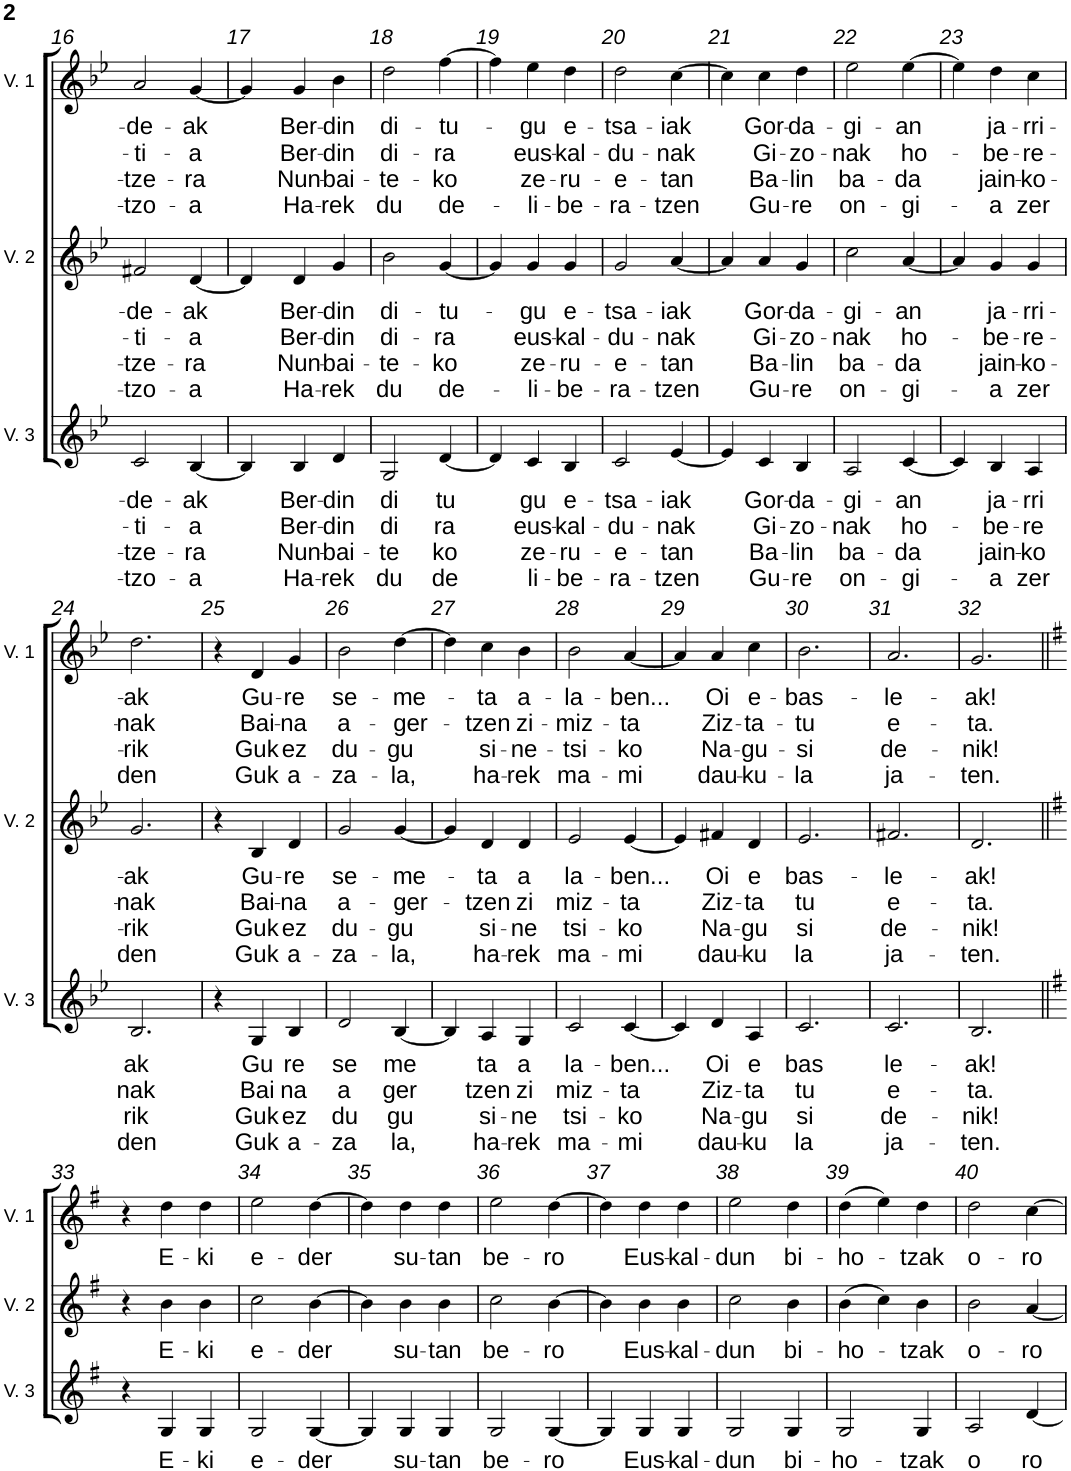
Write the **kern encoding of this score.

**kern	**text	**text	**text	**text	**kern	**text	**text	**text	**text	**kern	**text	**text	**text	**text
*part3	*part3	*part3	*part3	*part3	*part2	*part2	*part2	*part2	*part2	*part1	*part1	*part1	*part1	*part1
*staff3	*staff3	*staff3	*staff3	*staff3	*staff2	*staff2	*staff2	*staff2	*staff2	*staff1	*staff1	*staff1	*staff1	*staff1
*I"Voix 3	*	*	*	*	*I"Voix 2	*	*	*	*	*I"Voix 1	*	*	*	*
*I'V. 3	*	*	*	*	*I'V. 2	*	*	*	*	*I'V. 1	*	*	*	*
!!LO:PB:g=z
*clefG2	*	*	*	*	*clefG2	*	*	*	*	*clefG2	*	*	*	*
*k[b-e-]	*	*	*	*	*k[b-e-]	*	*	*	*	*k[b-e-]	*	*	*	*
*M3/4	*	*	*	*	*M3/4	*	*	*	*	*M3/4	*	*	*	*
=16	=16	=16	=16	=16	=16	=16	=16	=16	=16	=16	=16	=16	=16	=16
!	!LO:LY:b	!LO:LY:b	!LO:LY:b	!LO:LY:b	!	!LO:LY:b	!LO:LY:b	!LO:LY:b	!LO:LY:b	!	!LO:LY:b	!LO:LY:b	!LO:LY:b	!LO:LY:b
2c/	-de-	-ti-	-tze-	-tzo-	2f#X/	-de-	-ti-	-tze-	-tzo-	2a/	-de-	-ti-	-tze-	-tzo-
!	!LO:LY:b	!LO:LY:b	!LO:LY:b	!LO:LY:b	!	!LO:LY:b	!LO:LY:b	!LO:LY:b	!LO:LY:b	!	!LO:LY:b	!LO:LY:b	!LO:LY:b	!LO:LY:b
[4B-/	-ak	-a	-ra	-a	[4d/	-ak	-a	-ra	-a	[4g/	-ak	-a	-ra	-a
=17	=17	=17	=17	=17	=17	=17	=17	=17	=17	=17	=17	=17	=17	=17
4B-/]	.	.	.	.	4d/]	.	.	.	.	4g/]	.	.	.	.
!	!LO:LY:b	!LO:LY:b	!LO:LY:b	!LO:LY:b	!	!LO:LY:b	!LO:LY:b	!LO:LY:b	!LO:LY:b	!	!LO:LY:b	!LO:LY:b	!LO:LY:b	!LO:LY:b
4B-/	Ber-	Ber-	Nun-	Ha-	4d/	Ber-	Ber-	Nun-	Ha-	4g/	Ber-	Ber-	Nun-	Ha-
!	!LO:LY:b	!LO:LY:b	!LO:LY:b	!LO:LY:b	!	!LO:LY:b	!LO:LY:b	!LO:LY:b	!LO:LY:b	!	!LO:LY:b	!LO:LY:b	!LO:LY:b	!LO:LY:b
4d/	-din	-din	-bai-	-rek	4g/	-din	-din	-bai-	-rek	4b-\	-din	-din	-bai-	-rek
=18	=18	=18	=18	=18	=18	=18	=18	=18	=18	=18	=18	=18	=18	=18
!	!LO:LY:b	!LO:LY:b	!LO:LY:b	!LO:LY:b	!	!LO:LY:b	!LO:LY:b	!LO:LY:b	!LO:LY:b	!	!LO:LY:b	!LO:LY:b	!LO:LY:b	!LO:LY:b
2G/	di	di	-te	du	2b-\	di-	di-	-te-	du	2dd\	di-	di-	-te-	du
!	!LO:LY:b	!LO:LY:b	!LO:LY:b	!LO:LY:b	!	!LO:LY:b	!LO:LY:b	!LO:LY:b	!LO:LY:b	!	!LO:LY:b	!LO:LY:b	!LO:LY:b	!LO:LY:b
[4d/	-tu	-ra	-ko	de	[4g/	-tu-	-ra	-ko	de-	[4ff\	-tu-	-ra	-ko	de-
=19	=19	=19	=19	=19	=19	=19	=19	=19	=19	=19	=19	=19	=19	=19
4d/]	.	.	.	.	4g/]	.	.	.	.	4ff\]	.	.	.	.
!	!LO:LY:b	!LO:LY:b	!LO:LY:b	!LO:LY:b	!	!LO:LY:b	!LO:LY:b	!LO:LY:b	!LO:LY:b	!	!LO:LY:b	!LO:LY:b	!LO:LY:b	!LO:LY:b
4c/	-gu	eus-	ze-	-li-	4g/	-gu	eus-	ze-	-li-	4ee-\	-gu	eus-	ze-	-li-
!	!LO:LY:b	!LO:LY:b	!LO:LY:b	!LO:LY:b	!	!LO:LY:b	!LO:LY:b	!LO:LY:b	!LO:LY:b	!	!LO:LY:b	!LO:LY:b	!LO:LY:b	!LO:LY:b
4B-/	e-	-kal-	-ru-	-be-	4g/	e-	-kal-	-ru-	-be-	4dd\	e-	-kal-	-ru-	-be-
=20	=20	=20	=20	=20	=20	=20	=20	=20	=20	=20	=20	=20	=20	=20
!	!LO:LY:b	!LO:LY:b	!LO:LY:b	!LO:LY:b	!	!LO:LY:b	!LO:LY:b	!LO:LY:b	!LO:LY:b	!	!LO:LY:b	!LO:LY:b	!LO:LY:b	!LO:LY:b
2c/	-tsa-	-du-	-e-	-ra-	2g/	-tsa-	-du-	-e-	-ra-	2dd\	-tsa-	-du-	-e-	-ra-
!	!LO:LY:b	!LO:LY:b	!LO:LY:b	!LO:LY:b	!	!LO:LY:b	!LO:LY:b	!LO:LY:b	!LO:LY:b	!	!LO:LY:b	!LO:LY:b	!LO:LY:b	!LO:LY:b
[4e-/	-iak	-nak	-tan	-tzen	[4a/	-iak	-nak	-tan	-tzen	[4cc\	-iak	-nak	-tan	-tzen
=21	=21	=21	=21	=21	=21	=21	=21	=21	=21	=21	=21	=21	=21	=21
4e-/]	.	.	.	.	4a/]	.	.	.	.	4cc\]	.	.	.	.
!	!LO:LY:b	!LO:LY:b	!LO:LY:b	!LO:LY:b	!	!LO:LY:b	!LO:LY:b	!LO:LY:b	!LO:LY:b	!	!LO:LY:b	!LO:LY:b	!LO:LY:b	!LO:LY:b
4c/	Gor-	Gi-	Ba-	Gu-	4a/	Gor-	Gi-	Ba-	Gu-	4cc\	Gor-	Gi-	Ba-	Gu-
!	!LO:LY:b	!LO:LY:b	!LO:LY:b	!LO:LY:b	!	!LO:LY:b	!LO:LY:b	!LO:LY:b	!LO:LY:b	!	!LO:LY:b	!LO:LY:b	!LO:LY:b	!LO:LY:b
4B-/	-da-	-zo-	-lin	-re	4g/	-da-	-zo-	-lin	-re	4dd\	-da-	-zo-	-lin	-re
=22	=22	=22	=22	=22	=22	=22	=22	=22	=22	=22	=22	=22	=22	=22
!	!LO:LY:b	!LO:LY:b	!LO:LY:b	!LO:LY:b	!	!LO:LY:b	!LO:LY:b	!LO:LY:b	!LO:LY:b	!	!LO:LY:b	!LO:LY:b	!LO:LY:b	!LO:LY:b
2A/	-gi-	-nak	ba-	on-	2cc\	-gi-	-nak	ba-	on-	2ee-\	-gi-	-nak	ba-	on-
!	!LO:LY:b	!LO:LY:b	!LO:LY:b	!LO:LY:b	!	!LO:LY:b	!LO:LY:b	!LO:LY:b	!LO:LY:b	!	!LO:LY:b	!LO:LY:b	!LO:LY:b	!LO:LY:b
[4c/	-an	ho-	-da	-gi-	[4a/	-an	ho-	-da	-gi-	[4ee-\	-an	ho-	-da	-gi-
=23	=23	=23	=23	=23	=23	=23	=23	=23	=23	=23	=23	=23	=23	=23
4c/]	.	.	.	.	4a/]	.	.	.	.	4ee-\]	.	.	.	.
!	!LO:LY:b	!LO:LY:b	!LO:LY:b	!LO:LY:b	!	!LO:LY:b	!LO:LY:b	!LO:LY:b	!LO:LY:b	!	!LO:LY:b	!LO:LY:b	!LO:LY:b	!LO:LY:b
4B-/	ja-	-be-	jain-	-a	4g/	ja-	-be-	jain-	-a	4dd\	ja-	-be-	jain-	-a
!	!LO:LY:b	!LO:LY:b	!LO:LY:b	!LO:LY:b	!	!LO:LY:b	!LO:LY:b	!LO:LY:b	!LO:LY:b	!	!LO:LY:b	!LO:LY:b	!LO:LY:b	!LO:LY:b
4A/	-rri	-re	-ko	zer	4g/	-rri-	-re-	-ko-	zer	4cc\	-rri-	-re-	-ko-	zer
!!LO:LB:g=z
=24	=24	=24	=24	=24	=24	=24	=24	=24	=24	=24	=24	=24	=24	=24
!	!LO:LY:b	!LO:LY:b	!LO:LY:b	!LO:LY:b	!	!LO:LY:b	!LO:LY:b	!LO:LY:b	!LO:LY:b	!	!LO:LY:b	!LO:LY:b	!LO:LY:b	!LO:LY:b
2.B-/	-ak	-nak	-rik	den	2.g/	-ak	-nak	-rik	den	2.dd\	-ak	-nak	-rik	den
=25	=25	=25	=25	=25	=25	=25	=25	=25	=25	=25	=25	=25	=25	=25
4r	.	.	.	.	4r	.	.	.	.	4r	.	.	.	.
!	!LO:LY:b	!LO:LY:b	!LO:LY:b	!LO:LY:b	!	!LO:LY:b	!LO:LY:b	!LO:LY:b	!LO:LY:b	!	!LO:LY:b	!LO:LY:b	!LO:LY:b	!LO:LY:b
4G/	Gu	Bai	Guk	Guk	4B-/	Gu-	Bai-	Guk	Guk	4d/	Gu-	Bai-	Guk	Guk
!	!LO:LY:b	!LO:LY:b	!LO:LY:b	!LO:LY:b	!	!LO:LY:b	!LO:LY:b	!LO:LY:b	!LO:LY:b	!	!LO:LY:b	!LO:LY:b	!LO:LY:b	!LO:LY:b
4B-/	-re	-na	ez	a-	4d/	-re	-na	ez	a-	4g/	-re	-na	ez	a-
=26	=26	=26	=26	=26	=26	=26	=26	=26	=26	=26	=26	=26	=26	=26
!	!LO:LY:b	!LO:LY:b	!LO:LY:b	!LO:LY:b	!	!LO:LY:b	!LO:LY:b	!LO:LY:b	!LO:LY:b	!	!LO:LY:b	!LO:LY:b	!LO:LY:b	!LO:LY:b
2d/	se	a	du	-za	2g/	se-	a-	du-	-za-	2b-\	se-	a-	du-	-za-
!	!LO:LY:b	!LO:LY:b	!LO:LY:b	!LO:LY:b	!	!LO:LY:b	!LO:LY:b	!LO:LY:b	!LO:LY:b	!	!LO:LY:b	!LO:LY:b	!LO:LY:b	!LO:LY:b
[4B-/	-me	-ger	-gu	-la,	[4g/	-me-	-ger-	-gu	-la,	[4dd\	-me-	-ger-	-gu	-la,
=27	=27	=27	=27	=27	=27	=27	=27	=27	=27	=27	=27	=27	=27	=27
4B-/]	.	.	.	.	4g/]	.	.	.	.	4dd\]	.	.	.	.
!	!LO:LY:b	!LO:LY:b	!LO:LY:b	!LO:LY:b	!	!LO:LY:b	!LO:LY:b	!LO:LY:b	!LO:LY:b	!	!LO:LY:b	!LO:LY:b	!LO:LY:b	!LO:LY:b
4A/	-ta	-tzen	si-	ha-	4d/	-ta	-tzen	si-	ha-	4cc\	-ta	-tzen	si-	ha-
!	!LO:LY:b	!LO:LY:b	!LO:LY:b	!LO:LY:b	!	!LO:LY:b	!LO:LY:b	!LO:LY:b	!LO:LY:b	!	!LO:LY:b	!LO:LY:b	!LO:LY:b	!LO:LY:b
4G/	a	zi	-ne	-rek	4d/	a	zi	-ne	-rek	4b-\	a-	zi-	-ne-	-rek
=28	=28	=28	=28	=28	=28	=28	=28	=28	=28	=28	=28	=28	=28	=28
!	!LO:LY:b	!LO:LY:b	!LO:LY:b	!LO:LY:b	!	!LO:LY:b	!LO:LY:b	!LO:LY:b	!LO:LY:b	!	!LO:LY:b	!LO:LY:b	!LO:LY:b	!LO:LY:b
2c/	-la-	-miz-	-tsi-	ma-	2e-/	-la-	-miz-	-tsi-	ma-	2b-\	-la-	-miz-	-tsi-	ma-
!	!LO:LY:b	!LO:LY:b	!LO:LY:b	!LO:LY:b	!	!LO:LY:b	!LO:LY:b	!LO:LY:b	!LO:LY:b	!	!LO:LY:b	!LO:LY:b	!LO:LY:b	!LO:LY:b
[4c/	-ben...	-ta	-ko	-mi	[4e-/	-ben...	-ta	-ko	-mi	[4a/	-ben...	-ta	-ko	-mi
=29	=29	=29	=29	=29	=29	=29	=29	=29	=29	=29	=29	=29	=29	=29
4c/]	.	.	.	.	4e-/]	.	.	.	.	4a/]	.	.	.	.
!	!LO:LY:b	!LO:LY:b	!LO:LY:b	!LO:LY:b	!	!LO:LY:b	!LO:LY:b	!LO:LY:b	!LO:LY:b	!	!LO:LY:b	!LO:LY:b	!LO:LY:b	!LO:LY:b
4d/	Oi	Ziz-	Na-	dau-	4f#X/	Oi	Ziz-	Na-	dau-	4a/	Oi	Ziz-	Na-	dau-
!	!LO:LY:b	!LO:LY:b	!LO:LY:b	!LO:LY:b	!	!LO:LY:b	!LO:LY:b	!LO:LY:b	!LO:LY:b	!	!LO:LY:b	!LO:LY:b	!LO:LY:b	!LO:LY:b
4A/	e	-ta	-gu	-ku	4d/	e	-ta	-gu	-ku	4cc\	e-	-ta-	-gu-	-ku-
=30	=30	=30	=30	=30	=30	=30	=30	=30	=30	=30	=30	=30	=30	=30
!	!LO:LY:b	!LO:LY:b	!LO:LY:b	!LO:LY:b	!	!LO:LY:b	!LO:LY:b	!LO:LY:b	!LO:LY:b	!	!LO:LY:b	!LO:LY:b	!LO:LY:b	!LO:LY:b
2.c/	-bas	-tu	-si	-la	2.e-/	-bas-	-tu	-si	-la	2.b-\	-bas-	-tu	-si	-la
=31	=31	=31	=31	=31	=31	=31	=31	=31	=31	=31	=31	=31	=31	=31
!	!LO:LY:b	!LO:LY:b	!LO:LY:b	!LO:LY:b	!	!LO:LY:b	!LO:LY:b	!LO:LY:b	!LO:LY:b	!	!LO:LY:b	!LO:LY:b	!LO:LY:b	!LO:LY:b
2.c/	-le-	e-	de-	ja-	2.f#X/	-le-	e-	de-	ja-	2.a/	-le-	e-	de-	ja-
=32	=32	=32	=32	=32	=32	=32	=32	=32	=32	=32	=32	=32	=32	=32
!	!LO:LY:b	!LO:LY:b	!LO:LY:b	!LO:LY:b	!	!LO:LY:b	!LO:LY:b	!LO:LY:b	!LO:LY:b	!	!LO:LY:b	!LO:LY:b	!LO:LY:b	!LO:LY:b
2.B-/	-ak!	-ta.	-nik!	-ten.	2.d/	-ak!	-ta.	-nik!	-ten.	2.g/	-ak!	-ta.	-nik!	-ten.
!!LO:LB:g=z
=33||	=33||	=33||	=33||	=33||	=33||	=33||	=33||	=33||	=33||	=33||	=33||	=33||	=33||	=33||
*k[f#]	*	*	*	*	*k[f#]	*	*	*	*	*k[f#]	*	*	*	*
4r	.	.	.	.	4r	.	.	.	.	4r	.	.	.	.
!	!LO:LY:b	!	!	!	!	!LO:LY:b	!	!	!	!	!LO:LY:b	!	!	!
4G/	E-	.	.	.	4b\	E-	.	.	.	4dd\	E-	.	.	.
!	!LO:LY:b	!	!	!	!	!LO:LY:b	!	!	!	!	!LO:LY:b	!	!	!
4G/	-ki	.	.	.	4b\	-ki	.	.	.	4dd\	-ki	.	.	.
=34	=34	=34	=34	=34	=34	=34	=34	=34	=34	=34	=34	=34	=34	=34
!	!LO:LY:b	!	!	!	!	!LO:LY:b	!	!	!	!	!LO:LY:b	!	!	!
2G/	e-	.	.	.	2cc\	e-	.	.	.	2ee\	e-	.	.	.
!	!LO:LY:b	!	!	!	!	!LO:LY:b	!	!	!	!	!LO:LY:b	!	!	!
[4G/	-der	.	.	.	[4b\	-der	.	.	.	[4dd\	-der	.	.	.
=35	=35	=35	=35	=35	=35	=35	=35	=35	=35	=35	=35	=35	=35	=35
4G/]	.	.	.	.	4b\]	.	.	.	.	4dd\]	.	.	.	.
!	!LO:LY:b	!	!	!	!	!LO:LY:b	!	!	!	!	!LO:LY:b	!	!	!
4G/	su-	.	.	.	4b\	su-	.	.	.	4dd\	su-	.	.	.
!	!LO:LY:b	!	!	!	!	!LO:LY:b	!	!	!	!	!LO:LY:b	!	!	!
4G/	-tan	.	.	.	4b\	-tan	.	.	.	4dd\	-tan	.	.	.
=36	=36	=36	=36	=36	=36	=36	=36	=36	=36	=36	=36	=36	=36	=36
!	!LO:LY:b	!	!	!	!	!LO:LY:b	!	!	!	!	!LO:LY:b	!	!	!
2G/	be-	.	.	.	2cc\	be-	.	.	.	2ee\	be-	.	.	.
!	!LO:LY:b	!	!	!	!	!LO:LY:b	!	!	!	!	!LO:LY:b	!	!	!
[4G/	-ro	.	.	.	[4b\	-ro	.	.	.	[4dd\	-ro	.	.	.
=37	=37	=37	=37	=37	=37	=37	=37	=37	=37	=37	=37	=37	=37	=37
4G/]	.	.	.	.	4b\]	.	.	.	.	4dd\]	.	.	.	.
!	!LO:LY:b	!	!	!	!	!LO:LY:b	!	!	!	!	!LO:LY:b	!	!	!
4G/	Eus-	.	.	.	4b\	Eus-	.	.	.	4dd\	Eus-	.	.	.
!	!LO:LY:b	!	!	!	!	!LO:LY:b	!	!	!	!	!LO:LY:b	!	!	!
4G/	-kal-	.	.	.	4b\	-kal-	.	.	.	4dd\	-kal-	.	.	.
=38	=38	=38	=38	=38	=38	=38	=38	=38	=38	=38	=38	=38	=38	=38
!	!LO:LY:b	!	!	!	!	!LO:LY:b	!	!	!	!	!LO:LY:b	!	!	!
2G/	-dun	.	.	.	2cc\	-dun	.	.	.	2ee\	-dun	.	.	.
!	!LO:LY:b	!	!	!	!	!LO:LY:b	!	!	!	!	!LO:LY:b	!	!	!
4G/	bi-	.	.	.	4b\	bi-	.	.	.	4dd\	bi-	.	.	.
=39	=39	=39	=39	=39	=39	=39	=39	=39	=39	=39	=39	=39	=39	=39
!	!LO:LY:b	!	!	!	!	!LO:LY:b	!	!	!	!	!LO:LY:b	!	!	!
2G/	-ho-	.	.	.	(4b\	-ho-	.	.	.	(4dd\	-ho-	.	.	.
.	.	.	.	.	4cc\)	.	.	.	.	4ee\)	.	.	.	.
!	!LO:LY:b	!	!	!	!	!LO:LY:b	!	!	!	!	!LO:LY:b	!	!	!
4G/	-tzak	.	.	.	4b\	-tzak	.	.	.	4dd\	-tzak	.	.	.
=40	=40	=40	=40	=40	=40	=40	=40	=40	=40	=40	=40	=40	=40	=40
!	!LO:LY:b	!	!	!	!	!LO:LY:b	!	!	!	!	!LO:LY:b	!	!	!
2A/	o	.	.	.	2b\	o-	.	.	.	2dd\	o-	.	.	.
!	!LO:LY:b	!	!	!	!	!LO:LY:b	!	!	!	!	!LO:LY:b	!	!	!
[4d/	-ro	.	.	.	[4a/	-ro	.	.	.	[4cc\	-ro	.	.	.
=	=	=	=	=	=	=	=	=	=	=	=	=	=	=
*-	*-	*-	*-	*-	*-	*-	*-	*-	*-	*-	*-	*-	*-	*-
